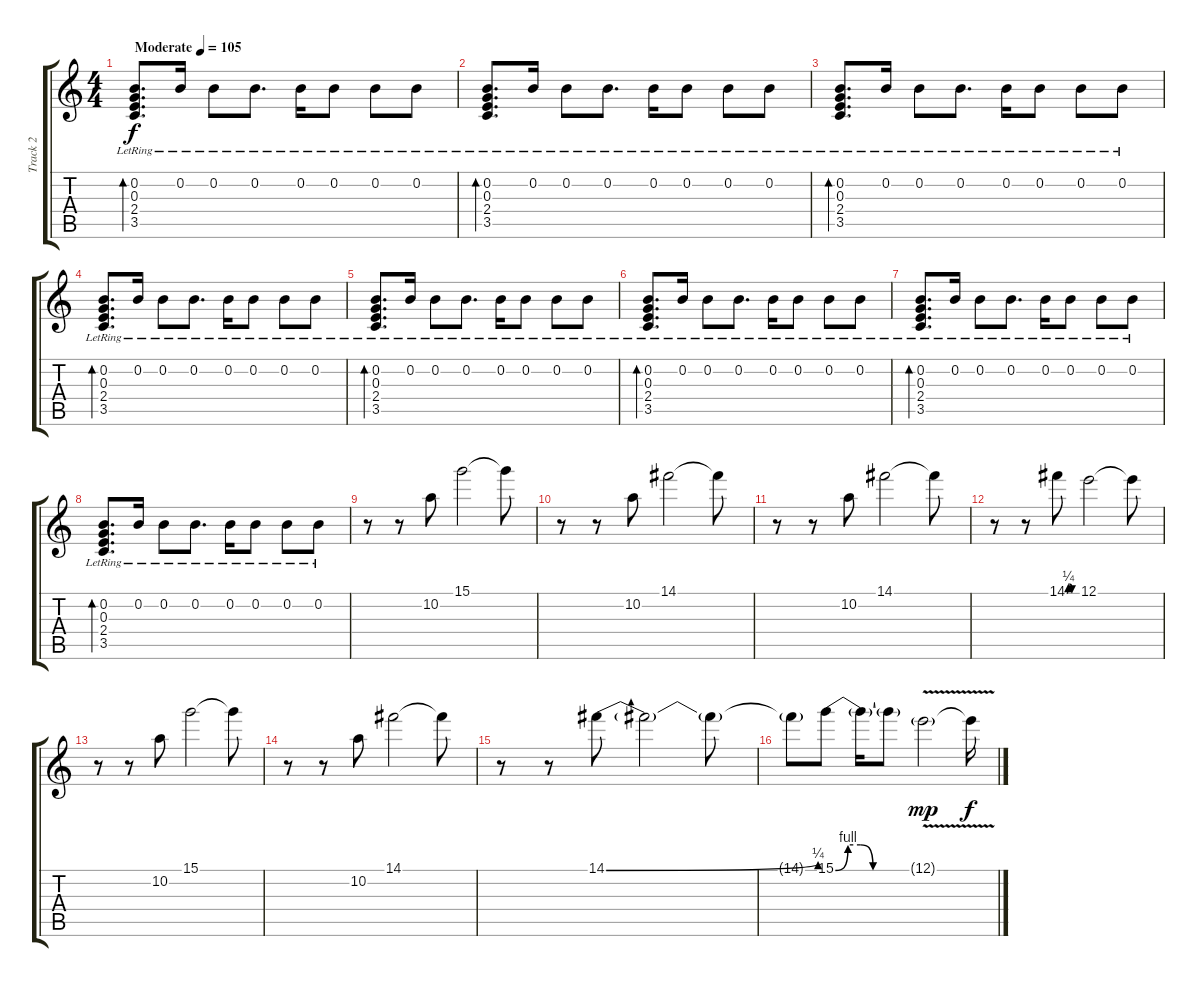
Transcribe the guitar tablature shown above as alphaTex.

\track ("Track 2" "Track 2") {instrument electricguitarclean}
\staff {score tabs}
\tuning (E4 B3 G3 D3 A2 D2) {hide}
\ts (4 4)
\tempo (105 "Moderate")
\clef g2
\ks c
(0.2{lr} 0.3 2.4 3.5).8{d bd 120 dy f instrument electricguitarclean} 0.2{lr}.16 0.2{lr}.8 0.2{lr}.8{d} 0.2{lr}.16 0.2{lr}.8 0.2{lr}.8 0.2{lr}.8 |
(0.2{lr} 0.3 2.4 3.5).8{d bd 120} 0.2{lr}.16 0.2{lr}.8 0.2{lr}.8{d} 0.2{lr}.16 0.2{lr}.8 0.2{lr}.8 0.2{lr}.8 |
(0.2{lr} 0.3 2.4 3.5).8{d bd 120} 0.2{lr}.16 0.2{lr}.8 0.2{lr}.8{d} 0.2{lr}.16 0.2{lr}.8 0.2{lr}.8 0.2{lr}.8 |
(0.2{lr} 0.3 2.4 3.5).8{d bd 120} 0.2{lr}.16 0.2{lr}.8 0.2{lr}.8{d} 0.2{lr}.16 0.2{lr}.8 0.2{lr}.8 0.2{lr}.8 |
(0.2{lr} 0.3 2.4 3.5).8{d bd 120} 0.2{lr}.16 0.2{lr}.8 0.2{lr}.8{d} 0.2{lr}.16 0.2{lr}.8 0.2{lr}.8 0.2{lr}.8 |
(0.2{lr} 0.3 2.4 3.5).8{d bd 120} 0.2{lr}.16 0.2{lr}.8 0.2{lr}.8{d} 0.2{lr}.16 0.2{lr}.8 0.2{lr}.8 0.2{lr}.8 |
(0.2{lr} 0.3 2.4 3.5).8{d bd 120} 0.2{lr}.16 0.2{lr}.8 0.2{lr}.8{d} 0.2{lr}.16 0.2{lr}.8 0.2{lr}.8 0.2{lr}.8 |
(0.2{lr} 0.3 2.4 3.5).8{d bd 120} 0.2{lr}.16 0.2{lr}.8 0.2{lr}.8{d} 0.2{lr}.16 0.2{lr}.8 0.2{lr}.8 0.2{lr}.8 |
r.8{instrument distortionguitar} r.8 10.2.8 15.1.2 15.1{t}.8 |
r.8 r.8 10.2.8 14.1.2 14.1{t}.8 |
r.8 r.8 10.2.8 14.1.2 14.1{t}.8 |
r.8 r.8 14.1{be (custom 0 0 8 1 17 1 30 0 60 0)}.8 12.1.2 12.1{t}.8 |
r.8 r.8 10.2.8 15.1.2 15.1{t}.8 |
r.8 r.8 10.2.8 14.1.2 14.1{t}.8 |
r.8 r.8 14.1{be (bend 0 0 60 1)}.8 14.1{t}.2 14.1{t}.8 |
14.1{t}.8 15.1{be (custom 0 0 10 4 20 4 30 0 60 0)}.8 15.1{t}.16 15.1{t}.8 12.1{v g}.2{dy mp} 12.1{t}.16{dy f}
